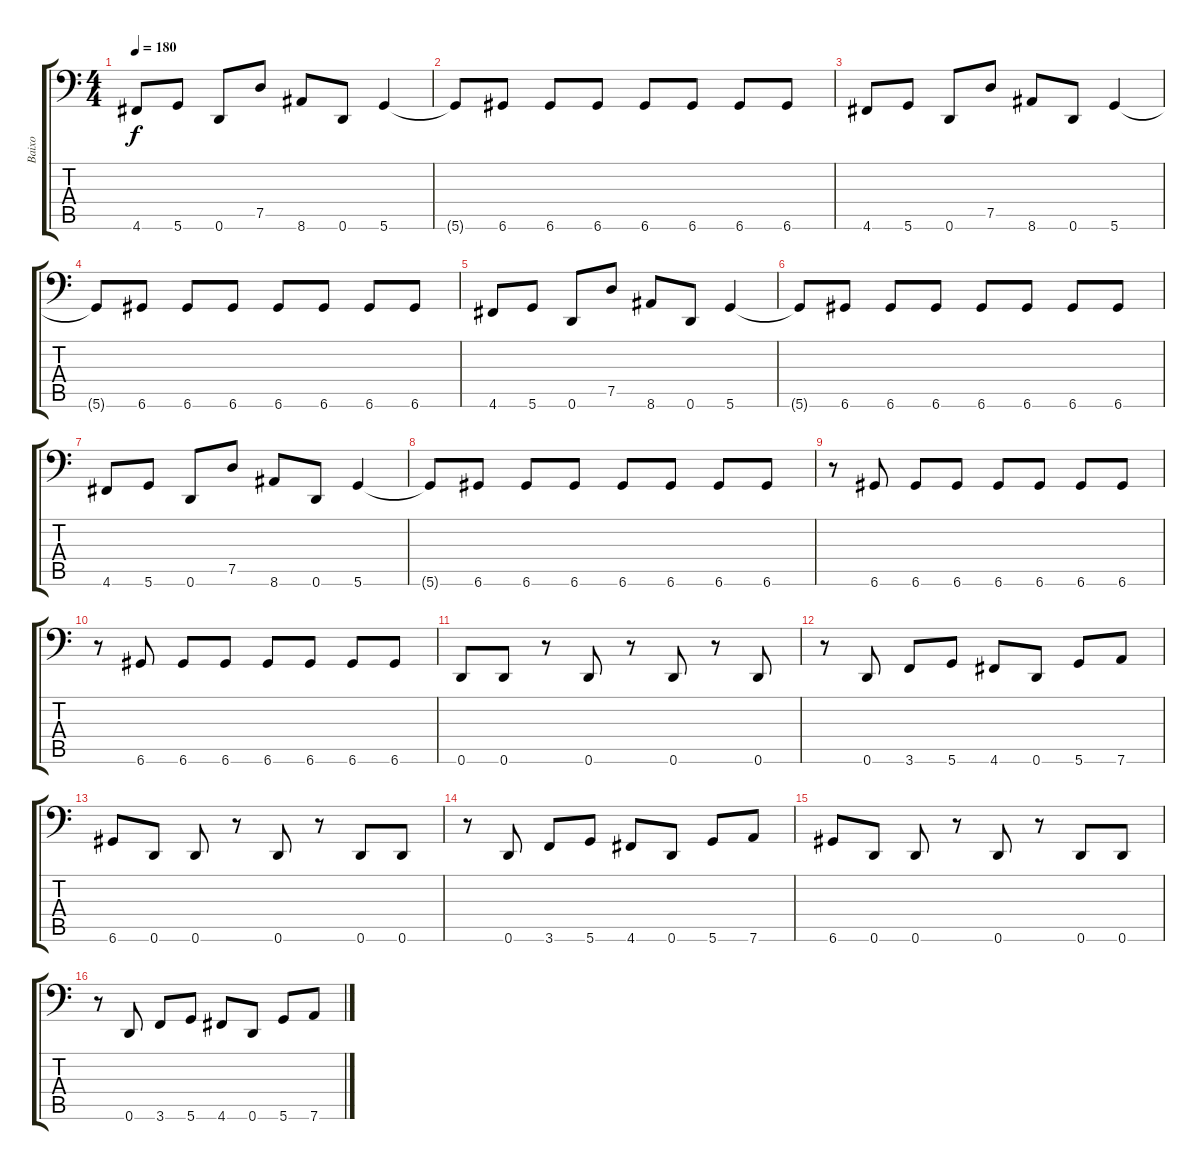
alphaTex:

\track ("Baixo" "Baixo") {instrument electricbassfinger}
\staff {score tabs}
\tuning (D3 A2 F2 C2 G1 D1) {hide}
\ts (4 4)
\tempo 180
\clef f4
\ks c
4.6.8{dy f} 5.6.8 0.6.8 7.5.8 8.6.8 0.6.8 5.6.4 |
5.6{t}.8 6.6.8 6.6.8 6.6.8 6.6.8 6.6.8 6.6.8 6.6.8 |
4.6.8 5.6.8 0.6.8 7.5.8 8.6.8 0.6.8 5.6.4 |
5.6{t}.8 6.6.8 6.6.8 6.6.8 6.6.8 6.6.8 6.6.8 6.6.8 |
4.6.8 5.6.8 0.6.8 7.5.8 8.6.8 0.6.8 5.6.4 |
5.6{t}.8 6.6.8 6.6.8 6.6.8 6.6.8 6.6.8 6.6.8 6.6.8 |
4.6.8 5.6.8 0.6.8 7.5.8 8.6.8 0.6.8 5.6.4 |
5.6{t}.8 6.6.8 6.6.8 6.6.8 6.6.8 6.6.8 6.6.8 6.6.8 |
r.8 6.6.8 6.6.8 6.6.8 6.6.8 6.6.8 6.6.8 6.6.8 |
r.8 6.6.8 6.6.8 6.6.8 6.6.8 6.6.8 6.6.8 6.6.8 |
0.6.8 0.6.8 r.8 0.6.8 r.8 0.6.8 r.8 0.6.8 |
r.8 0.6.8 3.6.8 5.6.8 4.6.8 0.6.8 5.6.8 7.6.8 |
6.6.8 0.6.8 0.6.8 r.8 0.6.8 r.8 0.6.8 0.6.8 |
r.8 0.6.8 3.6.8 5.6.8 4.6.8 0.6.8 5.6.8 7.6.8 |
6.6.8 0.6.8 0.6.8 r.8 0.6.8 r.8 0.6.8 0.6.8 |
r.8 0.6.8 3.6.8 5.6.8 4.6.8 0.6.8 5.6.8 7.6.8
